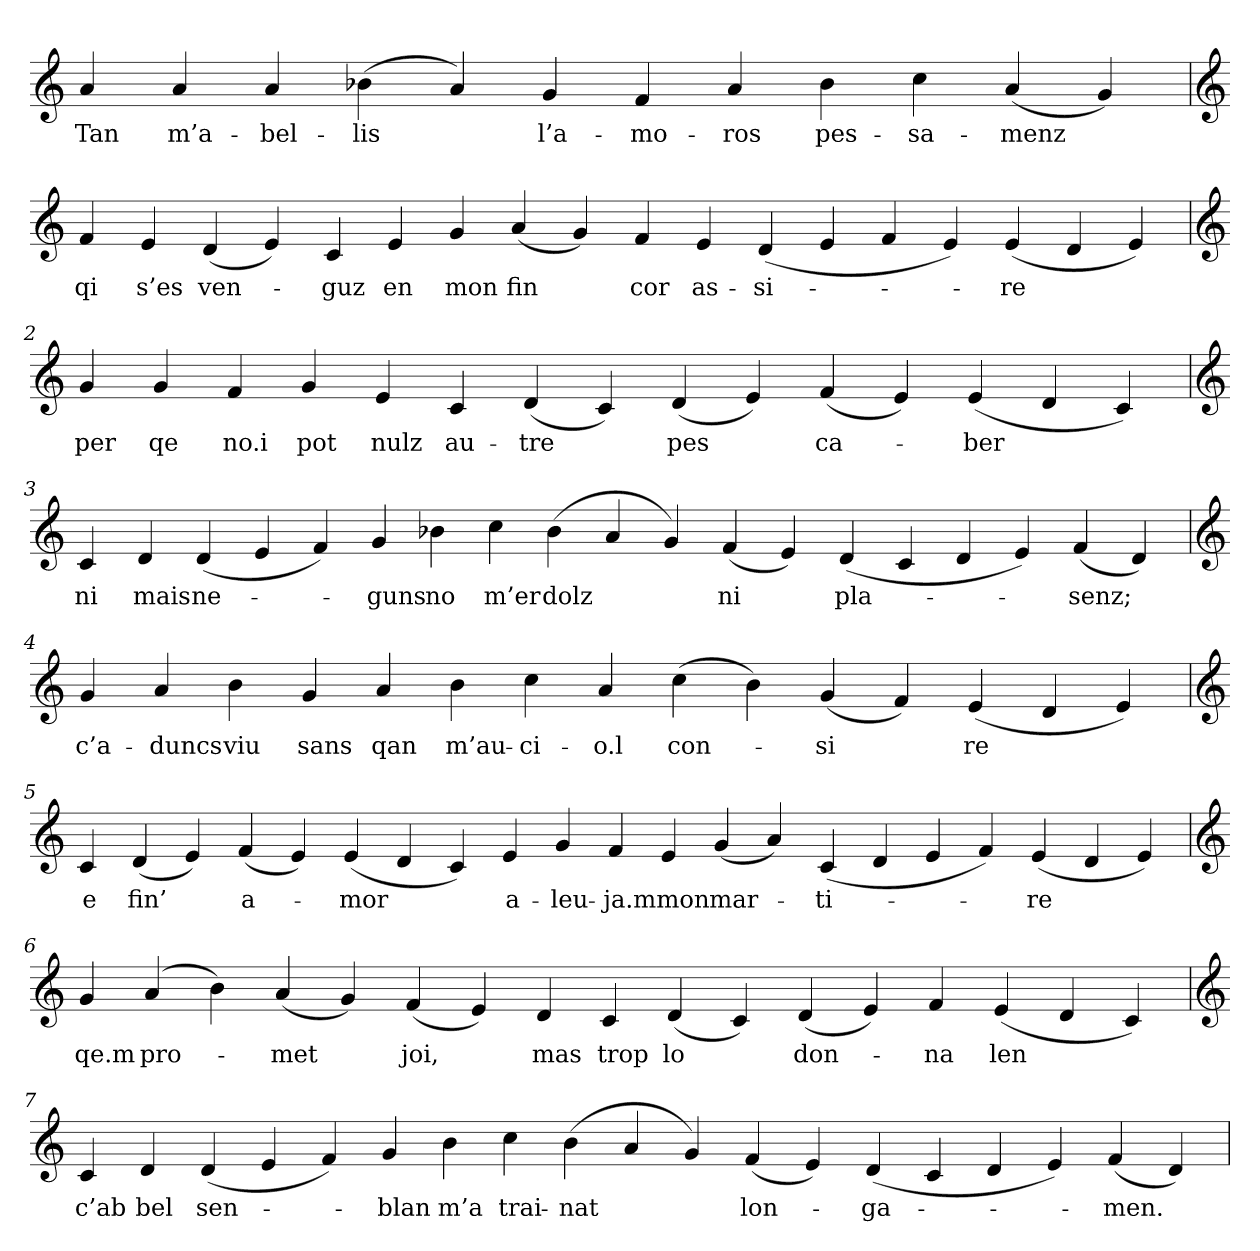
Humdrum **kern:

**kern	**text
*part1	*part1
*staff1	*staff1
*clefG2	*
=	=
4a	Tan
4a	m’a-
4a	-bel-
(4b-X	-lis
4a)	.
4g	l’a-
4f	-mo-
4a	-ros
4b-	pes-
4cc	-sa-
(4a	-menz
4g)	.
=1	=1
*clefG2	*
4f	qi
4e	s’es
(4d	ven-
4e)	.
4c	-guz
4e	en
4g	mon
(4a	fin
4g)	.
4f	cor
4e	as-
(4d	-si-
4e	.
4f	.
4e)	.
(4e	-re
4d	.
4e)	.
=2	=2
*clefG2	*
4g	per
4g	qe
4f	no.i
4g	pot
4e	nulz
4c	au-
(4d	-tre
4c)	.
(4d	pes
4e)	.
(4f	ca-
4e)	.
(4e	-ber
4d	.
4c)	.
=3	=3
*clefG2	*
4c	ni
4d	mais
(4d	ne-
4e	.
4f)	.
4g	-guns
4b-X	no
4cc	m’er
(4b-	dolz
4a	.
4g)	.
(4f	ni
4e)	.
(4d	pla-
4c	.
4d	.
4e)	.
(4f	-senz;
4d)	.
=4	=4
*clefG2	*
4g	c’a-
4a	-duncs
4b	viu
4g	sans
4a	qan
4b	m’au-
4cc	-ci-
4a	-o.l
(4cc	con-
4b)	.
(4g	-si
4f)	.
(4e	-re
4d	.
4e)	.
=5	=5
*clefG2	*
4c	e
(4d	fin’
4e)	.
(4f	a-
4e)	.
(4e	-mor
4d	.
4c)	.
4e	a-
4g	-leu-
4f	-ja.m
4e	mon
(4g	mar-
4a)	.
(4c	-ti-
4d	.
4e	.
4f)	.
(4e	-re
4d	.
4e)	.
=6	=6
*clefG2	*
4g	qe.m
(4a	pro-
4b)	.
(4a	-met
4g)	.
(4f	joi,
4e)	.
4d	mas
4c	trop
(4d	lo
4c)	.
(4d	don-
4e)	.
4f	-na
(4e	len
4d	.
4c)	.
=7	=7
*clefG2	*
4c	c’ab
4d	bel
(4d	sen-
4e	.
4f)	.
4g	-blan
4b	m’a
4cc	trai-
(4b	-nat
4a	.
4g)	.
(4f	lon-
4e)	.
(4d	-ga-
4c	.
4d	.
4e)	.
(4f	-men.
4d)	.
=	=
*-	*-
